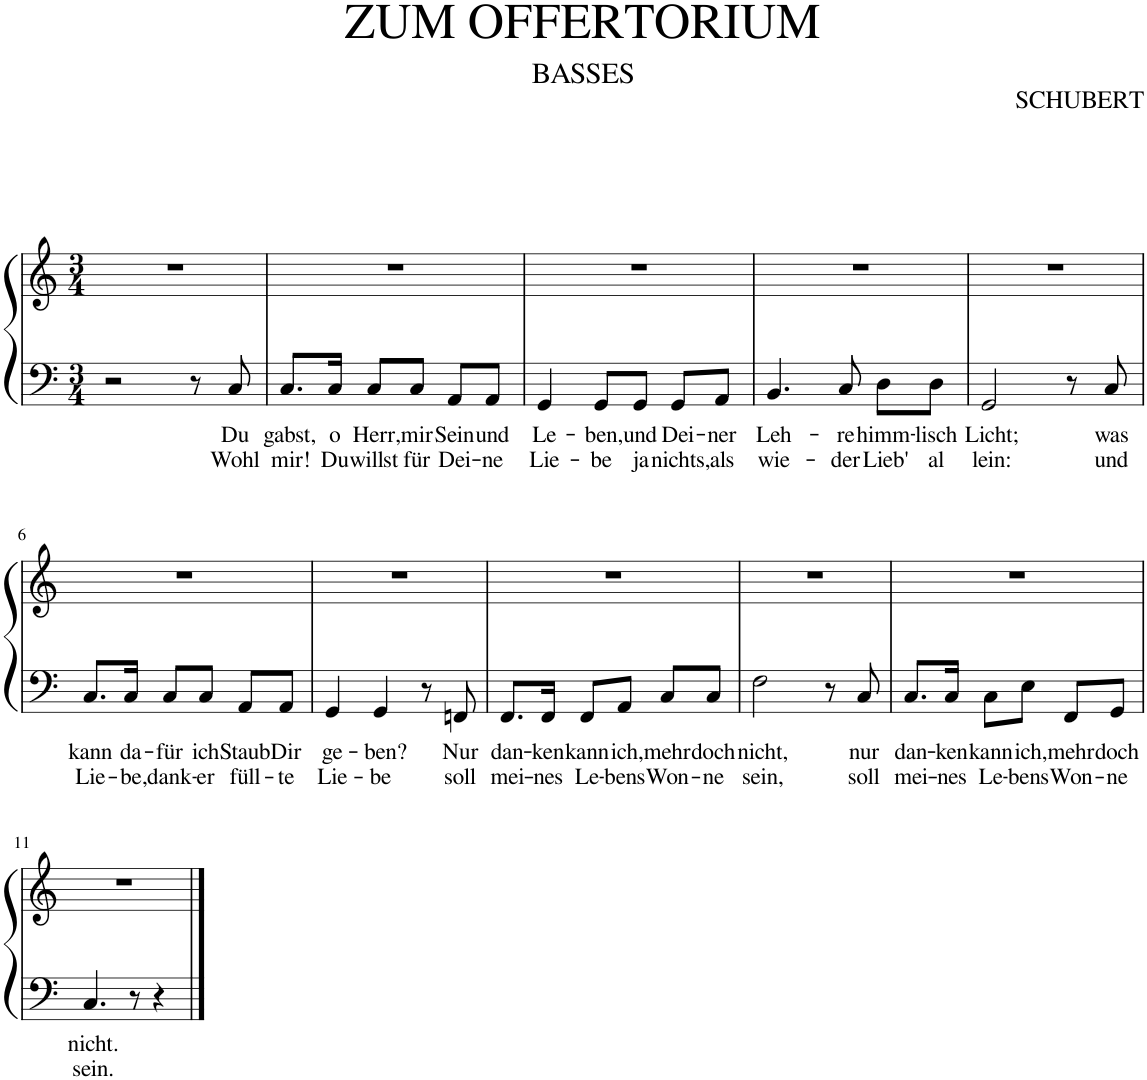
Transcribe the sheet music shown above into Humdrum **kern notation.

**kern	**text	**text	**kern
*part1	*part1	*part1	*part1
*staff2	*staff2	*staff2	*staff1
*I"Piano	*	*	*
*I'Pno.	*	*	*
*clefF4	*	*	*clefG2
*k[]	*	*	*k[]
*M3/4	*	*	*M3/4
=1	=1	=1	=1
2r	.	.	2.r
8r	.	.	.
!	!LO:LY:b	!LO:LY:b	!
8C/	Du	Wohl	.
=2	=2	=2	=2
!	!LO:LY:b	!LO:LY:b	!
8.C/L	gabst,	mir!	2.r
!	!LO:LY:b	!LO:LY:b	!
16C/Jk	o	Du	.
!	!LO:LY:b	!LO:LY:b	!
8C/L	Herr,	willst	.
!	!LO:LY:b	!LO:LY:b	!
8C/J	mir	für	.
!	!LO:LY:b	!LO:LY:b	!
8AA/L	Sein	Dei-	.
!	!LO:LY:b	!LO:LY:b	!
8AA/J	und	-ne	.
=3	=3	=3	=3
!	!LO:LY:b	!LO:LY:b	!
4GG/	Le-	Lie-	2.r
!	!LO:LY:b	!LO:LY:b	!
8GG/L	-ben,	-be	.
!	!LO:LY:b	!LO:LY:b	!
8GG/J	und	ja	.
!	!LO:LY:b	!LO:LY:b	!
8GG/L	Dei-	nichts,	.
!	!LO:LY:b	!LO:LY:b	!
8AA/J	-ner	als	.
=4	=4	=4	=4
!	!LO:LY:b	!LO:LY:b	!
4.BB/	Leh-	wie-	2.r
!	!LO:LY:b	!LO:LY:b	!
8C/	-re	-der	.
!	!LO:LY:b	!LO:LY:b	!
8D\L	himm-	Lieb'	.
!	!LO:LY:b	!LO:LY:b	!
8D\J	-lisch	al	.
=5	=5	=5	=5
!	!LO:LY:b	!LO:LY:b	!
2GG/	Licht;	lein:	2.r
8r	.	.	.
!	!LO:LY:b	!LO:LY:b	!
8C/	was	und	.
!!LO:LB:g=z
=6	=6	=6	=6
!	!LO:LY:b	!LO:LY:b	!
8.C/L	kann	Lie-	2.r
!	!LO:LY:b	!LO:LY:b	!
16C/Jk	da-	-be,	.
!	!LO:LY:b	!LO:LY:b	!
8C/L	-für	dank-	.
!	!LO:LY:b	!LO:LY:b	!
8C/J	ich	-er	.
!	!LO:LY:b	!LO:LY:b	!
8AA/L	Staub	füll-	.
!	!LO:LY:b	!LO:LY:b	!
8AA/J	Dir	-te	.
=7	=7	=7	=7
!	!LO:LY:b	!LO:LY:b	!
4GG/	ge-	Lie-	2.r
!	!LO:LY:b	!LO:LY:b	!
4GG/	-ben?	-be	.
8r	.	.	.
!	!LO:LY:b	!LO:LY:b	!
8FFn/	Nur	soll	.
=8	=8	=8	=8
!	!LO:LY:b	!LO:LY:b	!
8.FF/L	dan-	mei-	2.r
!	!LO:LY:b	!LO:LY:b	!
16FF/Jk	-ken	-nes	.
!	!LO:LY:b	!LO:LY:b	!
8FF/L	kann	Le-	.
!	!LO:LY:b	!LO:LY:b	!
8AA/J	ich,	-bens	.
!	!LO:LY:b	!LO:LY:b	!
8C/L	mehr	Won-	.
!	!LO:LY:b	!LO:LY:b	!
8C/J	doch	-ne	.
=9	=9	=9	=9
!	!LO:LY:b	!LO:LY:b	!
2F\	nicht,	sein,	2.r
8r	.	.	.
!	!LO:LY:b	!LO:LY:b	!
8C/	nur	soll	.
=10	=10	=10	=10
!	!LO:LY:b	!LO:LY:b	!
8.C/L	dan-	mei-	2.r
!	!LO:LY:b	!LO:LY:b	!
16C/Jk	-ken	-nes	.
!	!LO:LY:b	!LO:LY:b	!
8C\L	kann	Le-	.
!	!LO:LY:b	!LO:LY:b	!
8E\J	ich,	-bens	.
!	!LO:LY:b	!LO:LY:b	!
8FF/L	mehr	Won-	.
!	!LO:LY:b	!LO:LY:b	!
8GG/J	doch	-ne	.
!!LO:LB:g=z
=11	=11	=11	=11
!	!LO:LY:b	!LO:LY:b	!
4.C/	nicht.	sein.	2.r
8r	.	.	.
4r	.	.	.
==	==	==	==
*-	*-	*-	*-
